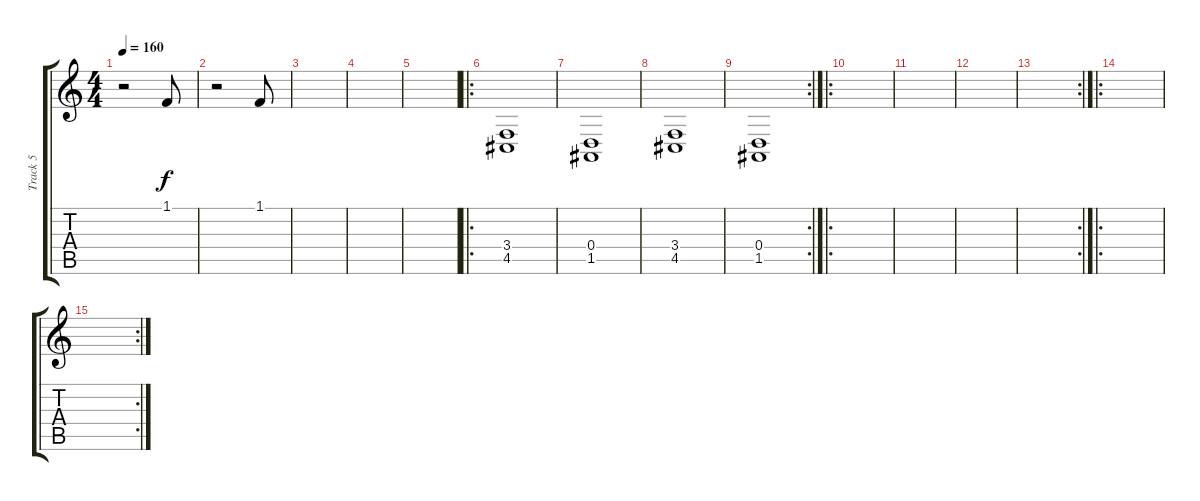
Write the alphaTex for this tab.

\track ("Track 5" "Track 5") {instrument stringensemble1}
\staff {score tabs}
\tuning (E4 B3 G3 D3 A2 E2) {hide}
\ts (4 4)
\tempo 160
\clef g2
\ks c
r.2{dy f} 1.1.8 |
r.2 1.1.8 |
|
|
|
\ro
(3.4 4.5).1 |
(0.4 1.5).1 |
(3.4 4.5).1 |
\rc 2
(0.4 1.5).1 |
\ro
|
|
|
\rc 2
|
\ro
|
\rc 2
